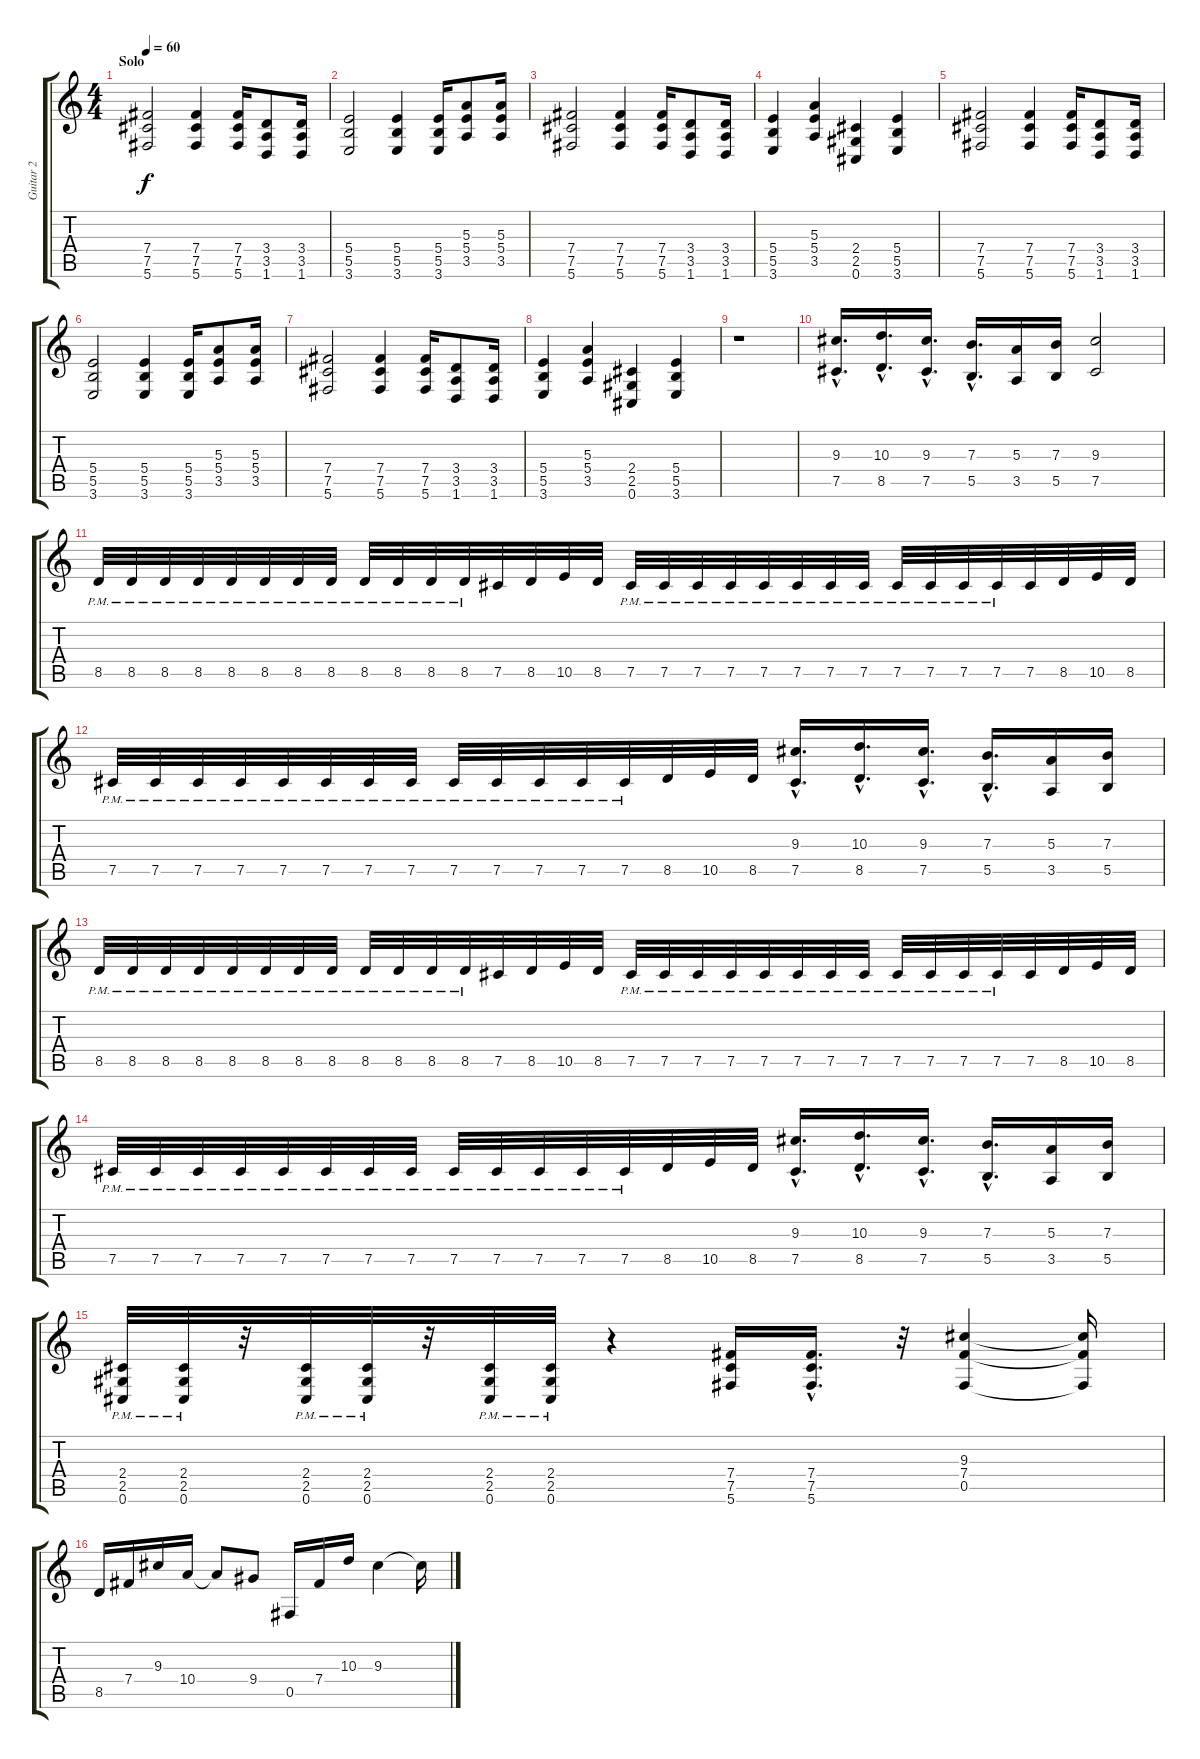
\track ("Guitar 2" "Guitar 2") {instrument distortionguitar}
\staff {score tabs}
\tuning (Db4 Ab3 E3 B2 Gb2 Db2) {hide}
\ts (4 4)
\section ("" "Solo ")
\tempo 60
\clef g2
\ks c
(7.4 7.5 5.6).2{dy f volume 13} (7.4 7.5 5.6).4 (7.4 7.5 5.6).16 (3.4 3.5 1.6).8 (3.4 3.5 1.6).16 |
(5.4 5.5 3.6).2 (5.4 5.5 3.6).4 (5.4 5.5 3.6).16 (5.3 5.4 3.5).8 (5.3 5.4 3.5).16 |
(7.4 7.5 5.6).2 (7.4 7.5 5.6).4 (7.4 7.5 5.6).16 (3.4 3.5 1.6).8 (3.4 3.5 1.6).16 |
(5.4 5.5 3.6).4 (5.3 5.4 3.5).4 (2.4 2.5 0.6).4 (5.4 5.5 3.6).4 |
(7.4 7.5 5.6).2 (7.4 7.5 5.6).4 (7.4 7.5 5.6).16 (3.4 3.5 1.6).8 (3.4 3.5 1.6).16 |
(5.4 5.5 3.6).2 (5.4 5.5 3.6).4 (5.4 5.5 3.6).16 (5.3 5.4 3.5).8 (5.3 5.4 3.5).16 |
(7.4 7.5 5.6).2 (7.4 7.5 5.6).4 (7.4 7.5 5.6).16 (3.4 3.5 1.6).8 (3.4 3.5 1.6).16 |
(5.4 5.5 3.6).4 (5.3 5.4 3.5).4 (2.4 2.5 0.6).4 (5.4 5.5 3.6).4 |
r.1 |
(9.3{hac} 7.5{hac}).16{d} (10.3{hac} 8.5{hac}).16{d} (9.3{hac} 7.5{hac}).16{d} (7.3{hac} 5.5{hac}).16{d} (5.3 3.5).16 (7.3 5.5).16 (9.3 7.5).2 |
8.5{pm}.32 8.5{pm}.32 8.5{pm}.32 8.5{pm}.32 8.5{pm}.32 8.5{pm}.32 8.5{pm}.32 8.5{pm}.32 8.5{pm}.32 8.5{pm}.32 8.5{pm}.32 8.5{pm}.32 7.5.32 8.5.32 10.5.32 8.5.32 7.5{pm}.32 7.5{pm}.32 7.5{pm}.32 7.5{pm}.32 7.5{pm}.32 7.5{pm}.32 7.5{pm}.32 7.5{pm}.32 7.5{pm}.32 7.5{pm}.32 7.5{pm}.32 7.5{pm}.32 7.5.32 8.5.32 10.5.32 8.5.32 |
7.5{pm}.32 7.5{pm}.32 7.5{pm}.32 7.5{pm}.32 7.5{pm}.32 7.5{pm}.32 7.5{pm}.32 7.5{pm}.32 7.5{pm}.32 7.5{pm}.32 7.5{pm}.32 7.5{pm}.32 7.5{pm}.32 8.5.32 10.5.32 8.5.32 (9.3{hac} 7.5{hac}).16{d} (10.3{hac} 8.5{hac}).16{d} (9.3{hac} 7.5{hac}).16{d} (7.3{hac} 5.5{hac}).16{d} (5.3 3.5).16 (7.3 5.5).16 |
8.5{pm}.32 8.5{pm}.32 8.5{pm}.32 8.5{pm}.32 8.5{pm}.32 8.5{pm}.32 8.5{pm}.32 8.5{pm}.32 8.5{pm}.32 8.5{pm}.32 8.5{pm}.32 8.5{pm}.32 7.5.32 8.5.32 10.5.32 8.5.32 7.5{pm}.32 7.5{pm}.32 7.5{pm}.32 7.5{pm}.32 7.5{pm}.32 7.5{pm}.32 7.5{pm}.32 7.5{pm}.32 7.5{pm}.32 7.5{pm}.32 7.5{pm}.32 7.5{pm}.32 7.5.32 8.5.32 10.5.32 8.5.32 |
7.5{pm}.32 7.5{pm}.32 7.5{pm}.32 7.5{pm}.32 7.5{pm}.32 7.5{pm}.32 7.5{pm}.32 7.5{pm}.32 7.5{pm}.32 7.5{pm}.32 7.5{pm}.32 7.5{pm}.32 7.5{pm}.32 8.5.32 10.5.32 8.5.32 (9.3{hac} 7.5{hac}).16{d} (10.3{hac} 8.5{hac}).16{d} (9.3{hac} 7.5{hac}).16{d} (7.3{hac} 5.5{hac}).16{d} (5.3 3.5).16 (7.3 5.5).16 |
(2.4 2.5{pm} 0.6).32 (2.4 2.5{pm} 0.6).32 r.32 (2.4 2.5{pm} 0.6).32 (2.4 2.5{pm} 0.6).32 r.32 (2.4 2.5{pm} 0.6).32 (2.4 2.5{pm} 0.6).32 r.4 (7.4 7.5 5.6).16 (7.4{hac} 7.5{hac} 5.6{hac}).16{d} r.32 (9.3 7.4 0.5).4 (9.3{t} 7.4{t} 0.5{t}).16 |
8.5.16 7.4.16 9.3.16 10.4.16 10.4{t}.8 9.4.8 0.5.16 7.4.16 10.3.16 9.3.4 9.3{t}.16
